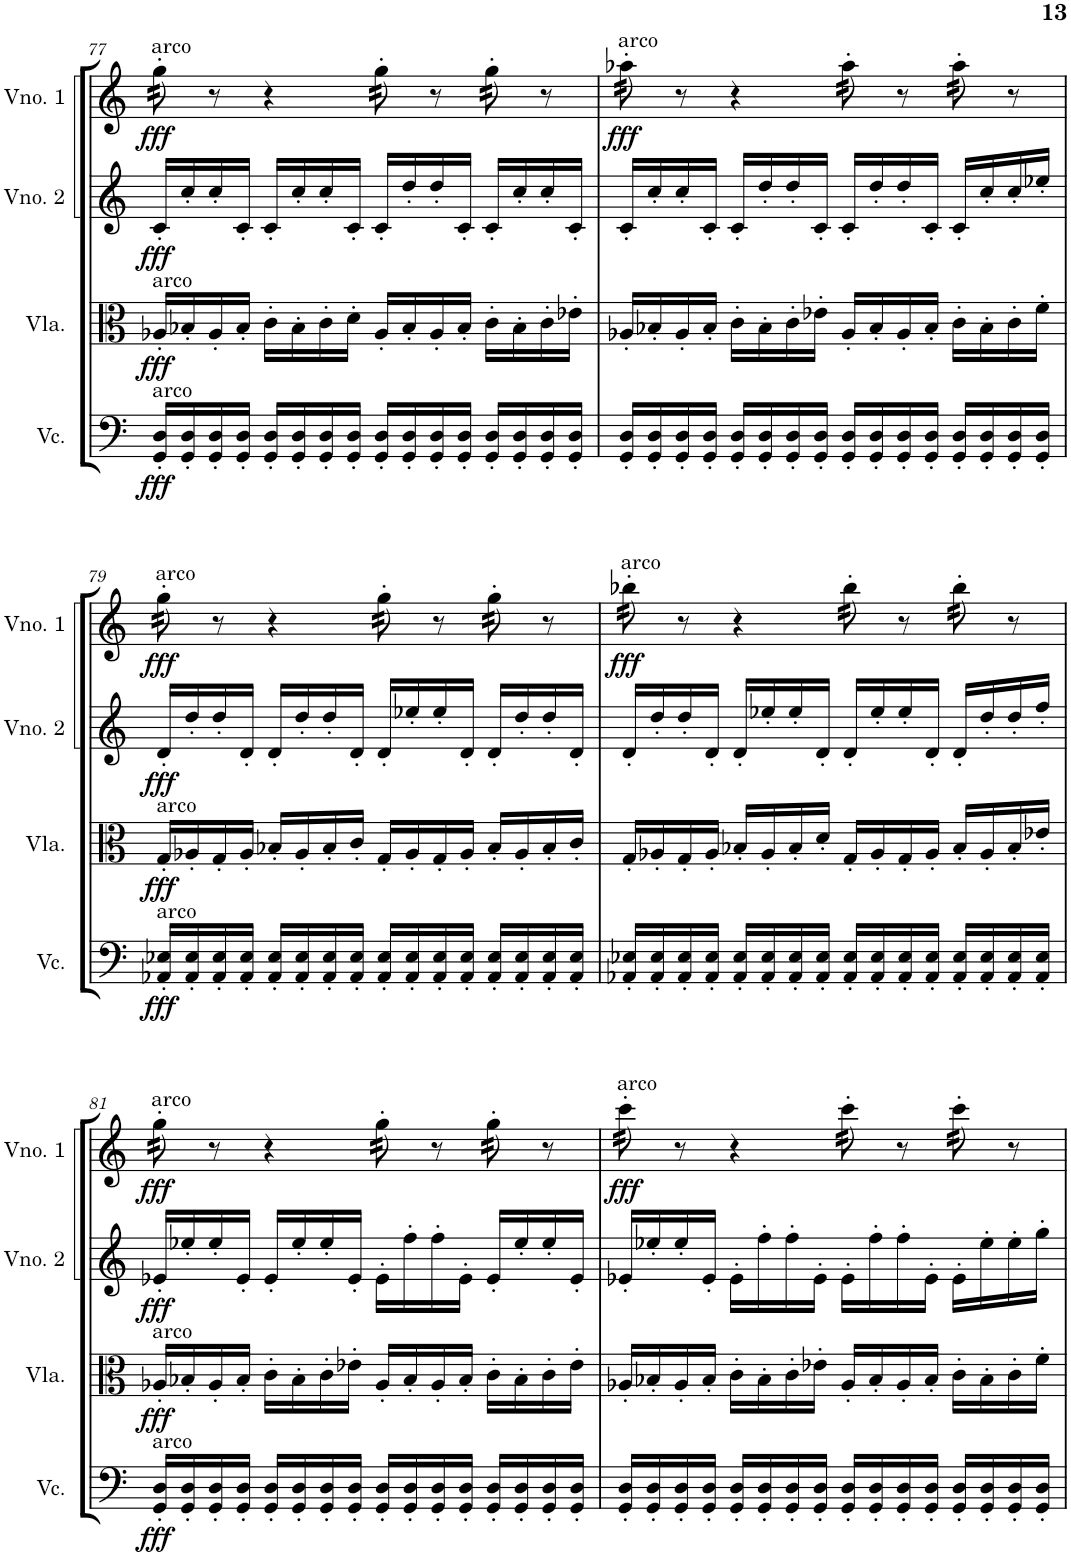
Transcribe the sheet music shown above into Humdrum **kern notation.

**kern	**dynam	**kern	**dynam	**kern	**dynam	**kern	**dynam
*part4	*part4	*part3	*part3	*part2	*part2	*part1	*part1
*staff4	*staff4	*staff3	*staff3	*staff2	*staff2	*staff1	*staff1
*I"Violoncelo	*	*I"Viola	*	*I"Violino 2	*	*I"Violino 1	*
*I'Vc.	*	*I'Vla.	*	*I'Vno. 2	*	*I'Vno. 1	*
!!LO:PB:g=z
*clefF4	*	*clefC3	*	*clefG2	*	*clefG2	*
*k[]	*	*k[]	*	*k[]	*	*k[]	*
*M4/4	*	*M4/4	*	*M4/4	*	*M4/4	*
=77	=77	=77	=77	=77	=77	=77	=77
!	!	!	!	!	!	!LO:TX:a:t=arco	!
!	!	!LO:TX:a:t=arco	!	!	!	!	!
!LO:TX:a:t=arco	!	!	!	!	!	!	!
!	!LO:DY:b	!	!LO:DY:b	!	!LO:DY:b	!	!LO:DY:b
*	*	*	*	*	*	*tremolo	*
16GG/' 16D/'LL	fff	16A-X'/LL	fff	16c'/LL	fff	32gg'\	fff
.	.	.	.	.	.	32gg'\	.
16GG/' 16D/'	.	16B-X'/	.	16cc'/	.	32gg'\	.
.	.	.	.	.	.	32gg'\	.
16GG/' 16D/'	.	16A-'/	.	16cc'/	.	8r	.
16GG/' 16D/'JJ	.	16B-'/JJ	.	16c'/JJ	.	.	.
16GG/' 16D/'LL	.	16c'\LL	.	16c'/LL	.	4r	.
16GG/' 16D/'	.	16B-'\	.	16cc'/	.	.	.
16GG/' 16D/'	.	16c'\	.	16cc'/	.	.	.
16GG/' 16D/'JJ	.	16d'\JJ	.	16c'/JJ	.	.	.
16GG/' 16D/'LL	.	16A-'/LL	.	16c'/LL	.	32gg'\	.
.	.	.	.	.	.	32gg'\	.
16GG/' 16D/'	.	16B-'/	.	16dd'/	.	32gg'\	.
.	.	.	.	.	.	32gg'\	.
16GG/' 16D/'	.	16A-'/	.	16dd'/	.	8r	.
16GG/' 16D/'JJ	.	16B-'/JJ	.	16c'/JJ	.	.	.
16GG/' 16D/'LL	.	16c'\LL	.	16c'/LL	.	32gg'\	.
.	.	.	.	.	.	32gg'\	.
16GG/' 16D/'	.	16B-'\	.	16cc'/	.	32gg'\	.
.	.	.	.	.	.	32gg'\	.
16GG/' 16D/'	.	16c'\	.	16cc'/	.	8r	.
16GG/' 16D/'JJ	.	16e-X'\JJ	.	16c'/JJ	.	.	.
=78	=78	=78	=78	=78	=78	=78	=78
!	!	!	!	!	!	!LO:TX:a:t=arco	!
!	!	!	!	!	!	!	!LO:DY:b
16GG/' 16D/'LL	.	16A-X'/LL	.	16c'/LL	.	32aa-X'\	fff
.	.	.	.	.	.	32aa-X'\	.
16GG/' 16D/'	.	16B-X'/	.	16cc'/	.	32aa-X'\	.
.	.	.	.	.	.	32aa-X'\	.
16GG/' 16D/'	.	16A-'/	.	16cc'/	.	8r	.
16GG/' 16D/'JJ	.	16B-'/JJ	.	16c'/JJ	.	.	.
16GG/' 16D/'LL	.	16c'\LL	.	16c'/LL	.	4r	.
16GG/' 16D/'	.	16B-'\	.	16dd'/	.	.	.
16GG/' 16D/'	.	16c'\	.	16dd'/	.	.	.
16GG/' 16D/'JJ	.	16e-X'\JJ	.	16c'/JJ	.	.	.
16GG/' 16D/'LL	.	16A-'/LL	.	16c'/LL	.	32aa-'\	.
.	.	.	.	.	.	32aa-'\	.
16GG/' 16D/'	.	16B-'/	.	16dd'/	.	32aa-'\	.
.	.	.	.	.	.	32aa-'\	.
16GG/' 16D/'	.	16A-'/	.	16dd'/	.	8r	.
16GG/' 16D/'JJ	.	16B-'/JJ	.	16c'/JJ	.	.	.
16GG/' 16D/'LL	.	16c'\LL	.	16c'/LL	.	32aa-'\	.
.	.	.	.	.	.	32aa-'\	.
16GG/' 16D/'	.	16B-'\	.	16cc'/	.	32aa-'\	.
.	.	.	.	.	.	32aa-'\	.
16GG/' 16D/'	.	16c'\	.	16cc'/	.	8r	.
16GG/' 16D/'JJ	.	16f'\JJ	.	16ee-X'/JJ	.	.	.
!!LO:LB:g=z
=79	=79	=79	=79	=79	=79	=79	=79
!	!	!	!	!	!	!LO:TX:a:t=arco	!
!	!	!LO:TX:a:t=arco	!	!	!	!	!
!LO:TX:a:t=arco	!	!	!	!	!	!	!
!	!LO:DY:b	!	!LO:DY:b	!	!LO:DY:b	!	!LO:DY:b
16AA-X/' 16E-X/'LL	fff	16G'/LL	fff	16d'/LL	fff	32gg'\	fff
.	.	.	.	.	.	32gg'\	.
16AA-/' 16E-/'	.	16A-X'/	.	16dd'/	.	32gg'\	.
.	.	.	.	.	.	32gg'\	.
16AA-/' 16E-/'	.	16G'/	.	16dd'/	.	8r	.
16AA-/' 16E-/'JJ	.	16A-'/JJ	.	16d'/JJ	.	.	.
16AA-/' 16E-/'LL	.	16B-X'/LL	.	16d'/LL	.	4r	.
16AA-/' 16E-/'	.	16A-'/	.	16dd'/	.	.	.
16AA-/' 16E-/'	.	16B-'/	.	16dd'/	.	.	.
16AA-/' 16E-/'JJ	.	16c'/JJ	.	16d'/JJ	.	.	.
16AA-/' 16E-/'LL	.	16G'/LL	.	16d'/LL	.	32gg'\	.
.	.	.	.	.	.	32gg'\	.
16AA-/' 16E-/'	.	16A-'/	.	16ee-X'/	.	32gg'\	.
.	.	.	.	.	.	32gg'\	.
16AA-/' 16E-/'	.	16G'/	.	16ee-'/	.	8r	.
16AA-/' 16E-/'JJ	.	16A-'/JJ	.	16d'/JJ	.	.	.
16AA-/' 16E-/'LL	.	16B-'/LL	.	16d'/LL	.	32gg'\	.
.	.	.	.	.	.	32gg'\	.
16AA-/' 16E-/'	.	16A-'/	.	16dd'/	.	32gg'\	.
.	.	.	.	.	.	32gg'\	.
16AA-/' 16E-/'	.	16B-'/	.	16dd'/	.	8r	.
16AA-/' 16E-/'JJ	.	16c'/JJ	.	16d'/JJ	.	.	.
=80	=80	=80	=80	=80	=80	=80	=80
!	!	!	!	!	!	!LO:TX:a:t=arco	!
!	!	!	!	!	!	!	!LO:DY:b
16AA-X/' 16E-X/'LL	.	16G'/LL	.	16d'/LL	.	32bb-X'\	fff
.	.	.	.	.	.	32bb-X'\	.
16AA-/' 16E-/'	.	16A-X'/	.	16dd'/	.	32bb-X'\	.
.	.	.	.	.	.	32bb-X'\	.
16AA-/' 16E-/'	.	16G'/	.	16dd'/	.	8r	.
16AA-/' 16E-/'JJ	.	16A-'/JJ	.	16d'/JJ	.	.	.
16AA-/' 16E-/'LL	.	16B-X'/LL	.	16d'/LL	.	4r	.
16AA-/' 16E-/'	.	16A-'/	.	16ee-X'/	.	.	.
16AA-/' 16E-/'	.	16B-'/	.	16ee-'/	.	.	.
16AA-/' 16E-/'JJ	.	16d'/JJ	.	16d'/JJ	.	.	.
16AA-/' 16E-/'LL	.	16G'/LL	.	16d'/LL	.	32bb-'\	.
.	.	.	.	.	.	32bb-'\	.
16AA-/' 16E-/'	.	16A-'/	.	16ee-'/	.	32bb-'\	.
.	.	.	.	.	.	32bb-'\	.
16AA-/' 16E-/'	.	16G'/	.	16ee-'/	.	8r	.
16AA-/' 16E-/'JJ	.	16A-'/JJ	.	16d'/JJ	.	.	.
16AA-/' 16E-/'LL	.	16B-'/LL	.	16d'/LL	.	32bb-'\	.
.	.	.	.	.	.	32bb-'\	.
16AA-/' 16E-/'	.	16A-'/	.	16dd'/	.	32bb-'\	.
.	.	.	.	.	.	32bb-'\	.
16AA-/' 16E-/'	.	16B-'/	.	16dd'/	.	8r	.
16AA-/' 16E-/'JJ	.	16e-X'/JJ	.	16ff'/JJ	.	.	.
!!LO:LB:g=z
=81	=81	=81	=81	=81	=81	=81	=81
!	!	!	!	!	!	!LO:TX:a:t=arco	!
!	!	!LO:TX:a:t=arco	!	!	!	!	!
!LO:TX:a:t=arco	!	!	!	!	!	!	!
!	!LO:DY:b	!	!LO:DY:b	!	!LO:DY:b	!	!LO:DY:b
16GG/' 16D/'LL	fff	16A-X'/LL	fff	16e-X'/LL	fff	32gg'\	fff
.	.	.	.	.	.	32gg'\	.
16GG/' 16D/'	.	16B-X'/	.	16ee-X'/	.	32gg'\	.
.	.	.	.	.	.	32gg'\	.
16GG/' 16D/'	.	16A-'/	.	16ee-'/	.	8r	.
16GG/' 16D/'JJ	.	16B-'/JJ	.	16e-'/JJ	.	.	.
16GG/' 16D/'LL	.	16c'\LL	.	16e-'/LL	.	4r	.
16GG/' 16D/'	.	16B-'\	.	16ee-'/	.	.	.
16GG/' 16D/'	.	16c'\	.	16ee-'/	.	.	.
16GG/' 16D/'JJ	.	16e-X'\JJ	.	16e-'/JJ	.	.	.
16GG/' 16D/'LL	.	16A-'/LL	.	16e-'\LL	.	32gg'\	.
.	.	.	.	.	.	32gg'\	.
16GG/' 16D/'	.	16B-'/	.	16ff'\	.	32gg'\	.
.	.	.	.	.	.	32gg'\	.
16GG/' 16D/'	.	16A-'/	.	16ff'\	.	8r	.
16GG/' 16D/'JJ	.	16B-'/JJ	.	16e-'\JJ	.	.	.
16GG/' 16D/'LL	.	16c'\LL	.	16e-'/LL	.	32gg'\	.
.	.	.	.	.	.	32gg'\	.
16GG/' 16D/'	.	16B-'\	.	16ee-'/	.	32gg'\	.
.	.	.	.	.	.	32gg'\	.
16GG/' 16D/'	.	16c'\	.	16ee-'/	.	8r	.
16GG/' 16D/'JJ	.	16e-'\JJ	.	16e-'/JJ	.	.	.
=82	=82	=82	=82	=82	=82	=82	=82
!	!	!	!	!	!	!LO:TX:a:t=arco	!
!	!	!	!	!	!	!	!LO:DY:b
16GG/' 16D/'LL	.	16A-X'/LL	.	16e-X'/LL	.	32ccc'\	fff
.	.	.	.	.	.	32ccc'\	.
16GG/' 16D/'	.	16B-X'/	.	16ee-X'/	.	32ccc'\	.
.	.	.	.	.	.	32ccc'\	.
16GG/' 16D/'	.	16A-'/	.	16ee-'/	.	8r	.
16GG/' 16D/'JJ	.	16B-'/JJ	.	16e-'/JJ	.	.	.
16GG/' 16D/'LL	.	16c'\LL	.	16e-'\LL	.	4r	.
16GG/' 16D/'	.	16B-'\	.	16ff'\	.	.	.
16GG/' 16D/'	.	16c'\	.	16ff'\	.	.	.
16GG/' 16D/'JJ	.	16e-X'\JJ	.	16e-'\JJ	.	.	.
16GG/' 16D/'LL	.	16A-'/LL	.	16e-'\LL	.	32ccc'\	.
.	.	.	.	.	.	32ccc'\	.
16GG/' 16D/'	.	16B-'/	.	16ff'\	.	32ccc'\	.
.	.	.	.	.	.	32ccc'\	.
16GG/' 16D/'	.	16A-'/	.	16ff'\	.	8r	.
16GG/' 16D/'JJ	.	16B-'/JJ	.	16e-'\JJ	.	.	.
16GG/' 16D/'LL	.	16c'\LL	.	16e-'\LL	.	32ccc'\	.
.	.	.	.	.	.	32ccc'\	.
16GG/' 16D/'	.	16B-'\	.	16ee-'\	.	32ccc'\	.
.	.	.	.	.	.	32ccc'\	.
*	*	*	*	*	*	*Xtremolo	*
16GG/' 16D/'	.	16c'\	.	16ee-'\	.	8r	.
16GG/' 16D/'JJ	.	16f'\JJ	.	16gg'\JJ	.	.	.
=	=	=	=	=	=	=	=
*-	*-	*-	*-	*-	*-	*-	*-
